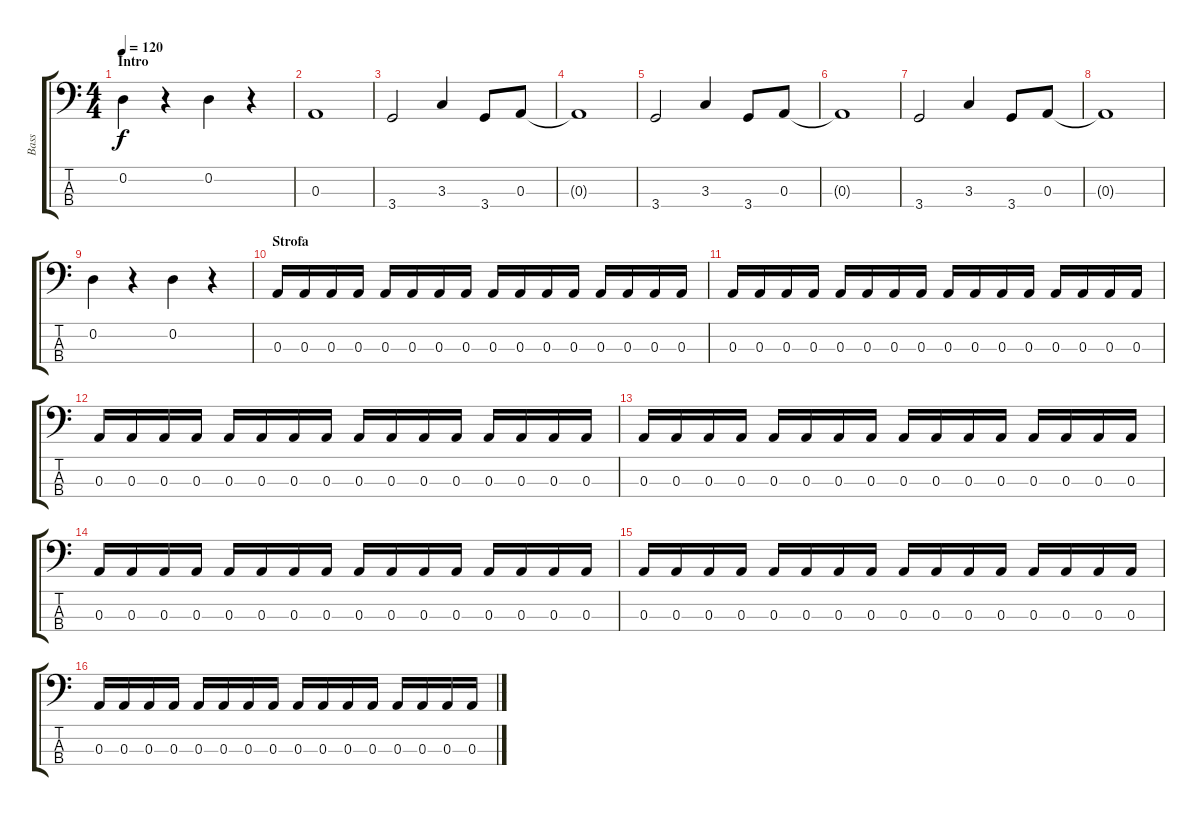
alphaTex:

\track ("Bass" "Bass") {instrument electricbassfinger}
\staff {score tabs}
\tuning (G2 D2 A1 E1) {hide}
\ts (4 4)
\section ("" "Intro")
\tempo 120
\clef f4
\ks c
0.2.4{dy f instrument electricbassfinger} r.4 0.2.4 r.4 |
0.3.1 |
3.4.2 3.3.4 3.4.8 0.3.8 |
0.3{t}.1 |
3.4.2 3.3.4 3.4.8 0.3.8 |
0.3{t}.1 |
3.4.2 3.3.4 3.4.8 0.3.8 |
0.3{t}.1 |
0.2.4 r.4 0.2.4 r.4 |
\section ("" "Strofa")
0.3.16 0.3.16 0.3.16 0.3.16 0.3.16 0.3.16 0.3.16 0.3.16 0.3.16 0.3.16 0.3.16 0.3.16 0.3.16 0.3.16 0.3.16 0.3.16 |
0.3.16 0.3.16 0.3.16 0.3.16 0.3.16 0.3.16 0.3.16 0.3.16 0.3.16 0.3.16 0.3.16 0.3.16 0.3.16 0.3.16 0.3.16 0.3.16 |
0.3.16 0.3.16 0.3.16 0.3.16 0.3.16 0.3.16 0.3.16 0.3.16 0.3.16 0.3.16 0.3.16 0.3.16 0.3.16 0.3.16 0.3.16 0.3.16 |
0.3.16 0.3.16 0.3.16 0.3.16 0.3.16 0.3.16 0.3.16 0.3.16 0.3.16 0.3.16 0.3.16 0.3.16 0.3.16 0.3.16 0.3.16 0.3.16 |
0.3.16 0.3.16 0.3.16 0.3.16 0.3.16 0.3.16 0.3.16 0.3.16 0.3.16 0.3.16 0.3.16 0.3.16 0.3.16 0.3.16 0.3.16 0.3.16 |
0.3.16 0.3.16 0.3.16 0.3.16 0.3.16 0.3.16 0.3.16 0.3.16 0.3.16 0.3.16 0.3.16 0.3.16 0.3.16 0.3.16 0.3.16 0.3.16 |
0.3.16 0.3.16 0.3.16 0.3.16 0.3.16 0.3.16 0.3.16 0.3.16 0.3.16 0.3.16 0.3.16 0.3.16 0.3.16 0.3.16 0.3.16 0.3.16
